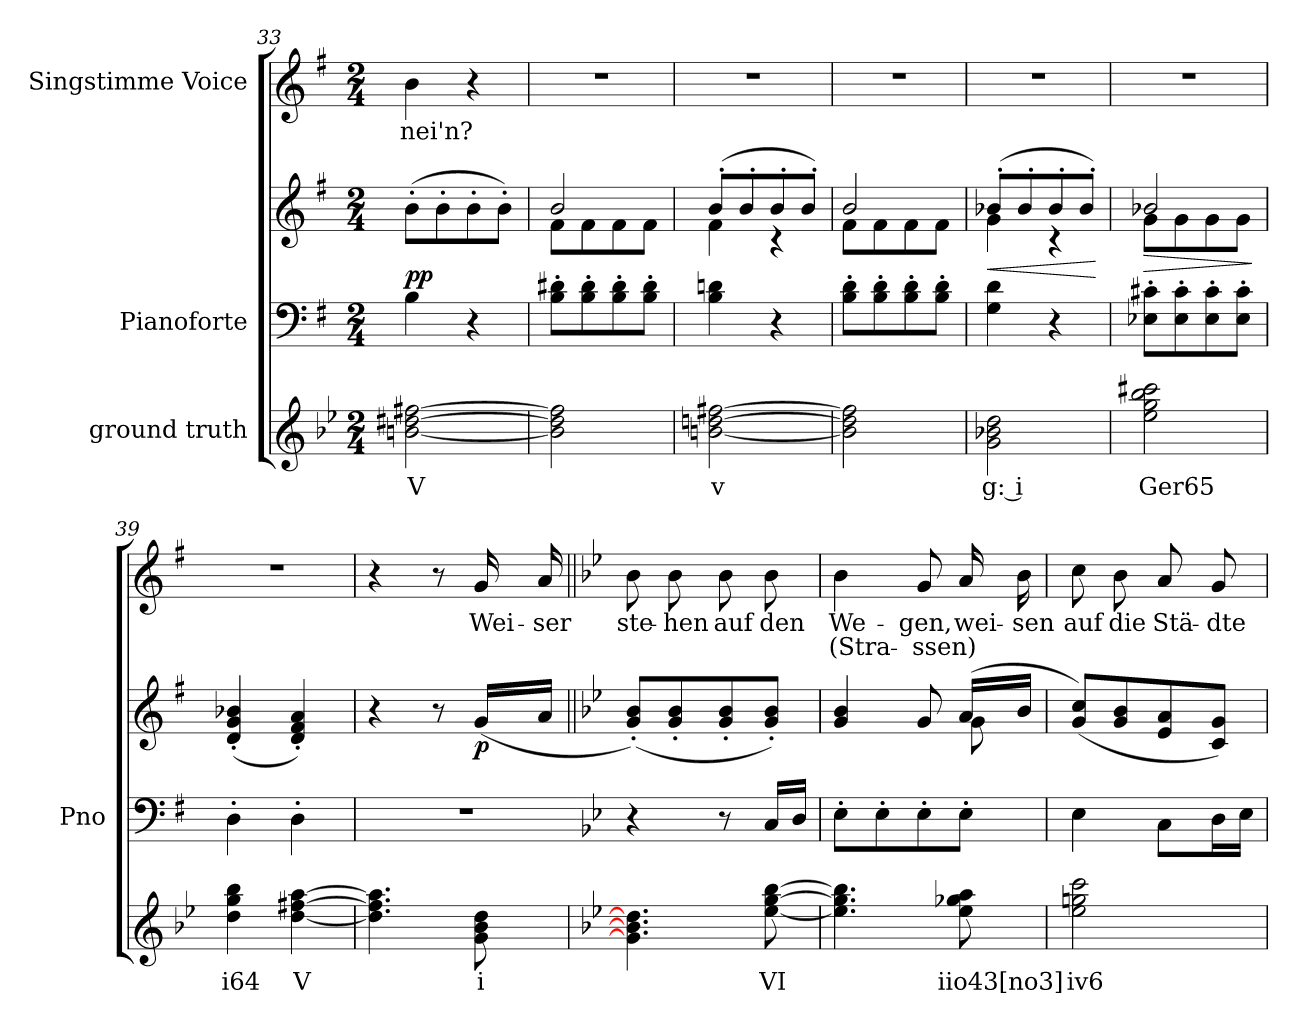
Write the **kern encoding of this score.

**kern	**text	**kern	**kern	**dynam	**kern	**text	**text
*part3	*part3	*part2	*part2	*part2	*part1	*part1	*part1
*staff4	*staff4	*staff3	*staff2	*staff2/3	*staff1	*staff1	*staff1
*I"ground truth	*	*I"Pianoforte	*	*	*I"Singstimme Voice	*	*
*	*	*I'Pno	*	*	*	*	*
*	*	*clefF4	*clefG2	*	*clefG2	*	*
*k[b-e-]	*	*k[f#]	*k[f#]	*	*k[f#]	*	*
*M2/4	*	*M2/4	*M2/4	*	*M2/4	*	*
=33	=33	=33	=33	=33	=33	=33	=33
!	!	!	!	!LO:DY:a=2	!	!LO:LY:b	!
[2bn [2dd#X [2ff#X	V	4B\	(>8b'\L	pp	4b\	-nei'n?	.
.	.	.	8b'\	.	.	.	.
.	.	4r	8b'\	.	4r	.	.
.	.	.	8b'\J)	.	.	.	.
=34	=34	=34	=34	=34	=34	=34	=34
*	*	*	*^	*	*	*	*
2b] 2dd#] 2ff#]	.	8B\' 8d#X\'L	2b/	8f#\L	.	2r	.	.
.	.	8B\' 8d#\'	.	8f#\	.	.	.	.
.	.	8B\' 8d#\'	.	8f#\	.	.	.	.
.	.	8B\' 8d#\'J	.	8f#\J	.	.	.	.
=35	=35	=35	=35	=35	=35	=35	=35	=35
[2bn [2ddn [2ff#X	v	4B\ 4dn\	(>8b'/L	4f#\	.	2r	.	.
.	.	.	8b'/	.	.	.	.	.
.	.	4r	8b'/	4r	.	.	.	.
.	.	.	8b'/J)	.	.	.	.	.
=36	=36	=36	=36	=36	=36	=36	=36	=36
2b] 2dd] 2ff#]	.	8B\' 8d\'L	2b/	8f#\L	.	2r	.	.
.	.	8B\' 8d\'	.	8f#\	.	.	.	.
.	.	8B\' 8d\'	.	8f#\	.	.	.	.
.	.	8B\' 8d\'J	.	8f#\J	.	.	.	.
=37	=37	=37	=37	=37	=37	=37	=37	=37
!	!	!	!	!	!LO:HP:b	!	!	!
2g 2b-X 2dd	g: i	4G\ 4d\	(>8b-X'/L	4g\	<	2r	.	.
.	.	.	8b-'/	.	.	.	.	.
.	.	4r	8b-'/	4r	.	.	.	.
.	.	.	8b-'/J)	.	.	.	.	.
*	*	*	*v	*v	*	*	*	*
.	.	.	.	[	.	.	.
=38	=38	=38	=38	=38	=38	=38	=38
!	!	!	!	!LO:HP:b	!	!	!
*	*	*	*^	*	*	*	*
2ee- 2gg 2bb- 2ccc#X	Ger65	8E-X\' 8c#X\'L	2b-X/	8g\L	>	2r	.	.
.	.	8E-\' 8c#\'	.	8g\	.	.	.	.
.	.	8E-\' 8c#\'	.	8g\	.	.	.	.
.	.	8E-\' 8c#\'J	.	8g\J	.	.	.	.
*	*	*	*v	*v	*	*	*	*
.	.	.	.	]	.	.	.
=39	=39	=39	=39	=39	=39	=39	=39
4dd 4gg 4bb-	i64	4D'\	(<4d/' 4g/' 4b-X/'	.	2r	.	.
[4dd [4ff#X [4aa	V	4D'\	4d/' 4f#/' 4a/')	.	.	.	.
=40	=40	=40	=40	=40	=40	=40	=40
4.dd] 4.ff#] 4.aa]	.	2r	4r	.	4r	.	.
.	.	.	8r	.	8r	.	.
!	!	!	!	!LO:DY:b	!	!LO:LY:b	!
8g 8b- 8dd	i	.	(<16g/LL	p	16g/	Wei-	.
!	!	!	!	!	!	!LO:LY:b	!
.	.	.	16a/JJ	.	16a/	-ser	.
=41	=41||	=41||	=41||	=41||	=41||	=41||	=41||
*	*	*k[b-e-]	*k[b-e-]	*	*k[b-e-]	*	*
!	!	!	!	!	!	!LO:LY:b	!
4.g] 4.b-] 4.dd]	.	4r	(<8g/' 8b-/'L)	.	8b-\	ste-	.
!	!	!	!	!	!	!LO:LY:b	!
.	.	.	8g/' 8b-/'	.	8b-\	-hen	.
!	!	!	!	!	!	!LO:LY:b	!
.	.	8r	8g/' 8b-/'	.	8b-\	auf	.
!	!	!	!	!	!	!LO:LY:b	!
[8ee- [8gg [8bb-	VI	(<16C/LL	8g/' 8b-/'J)	.	8b-\	den	.
.	.	16D/JJ	.	.	.	.	.
=42	=42	=42	=42	=42	=42	=42	=42
*	*	*^	*^	*	*	*	*
!	!	!	!	!	!	!	!	!LO:LY:b	!LO:LY:b
4.ee-] 4.gg] 4.bb-]	.	4.ryy	8E-'\L	4g/ 4b-/	4.ryy	.	4b-\	We-	(Stra-
.	.	.	8E-'\	.	.	.	.	.	.
!	!	!	!	!	!	!	!	!LO:LY:b	!LO:LY:b
.	.	.	8E-'\	8g/)	.	.	8g/	-gen,	-ssen)
!	!	!	!	!	!	!	!	!LO:LY:b	!
8ee- 8gg-X 8aa	iio43[no3]	8ryy	8E-'\J	(>16a/LL	8g\	.	16a/	wei-	.
!	!	!	!	!	!	!	!	!LO:LY:b	!
.	.	.	.	16b-/JJ	.	.	16b-\	-sen	.
*	*	*v	*v	*	*	*	*	*	*
*	*	*	*v	*v	*	*	*	*
=43	=43	=43	=43	=43	=43	=43	=43
!	!	!	!	!	!	!LO:LY:b	!
2ee- 2ggn 2ccc	iv6	4E-\	(<8g/ 8cc/L)	.	8cc\	auf	.
!	!	!	!	!	!	!LO:LY:b	!
.	.	.	8g/ 8b-/	.	8b-\	die	.
!	!	!	!	!	!	!LO:LY:b	!
.	.	8C\L	8e-/ 8a/	.	8a/	Stä-	.
!	!	!	!	!	!	!LO:LY:b	!
.	.	16D\L	8c/ 8g/J)	.	8g/	-dte	.
.	.	16E-\JJ	.	.	.	.	.
=	=	=	=	=	=	=	=
*-	*-	*-	*-	*-	*-	*-	*-
